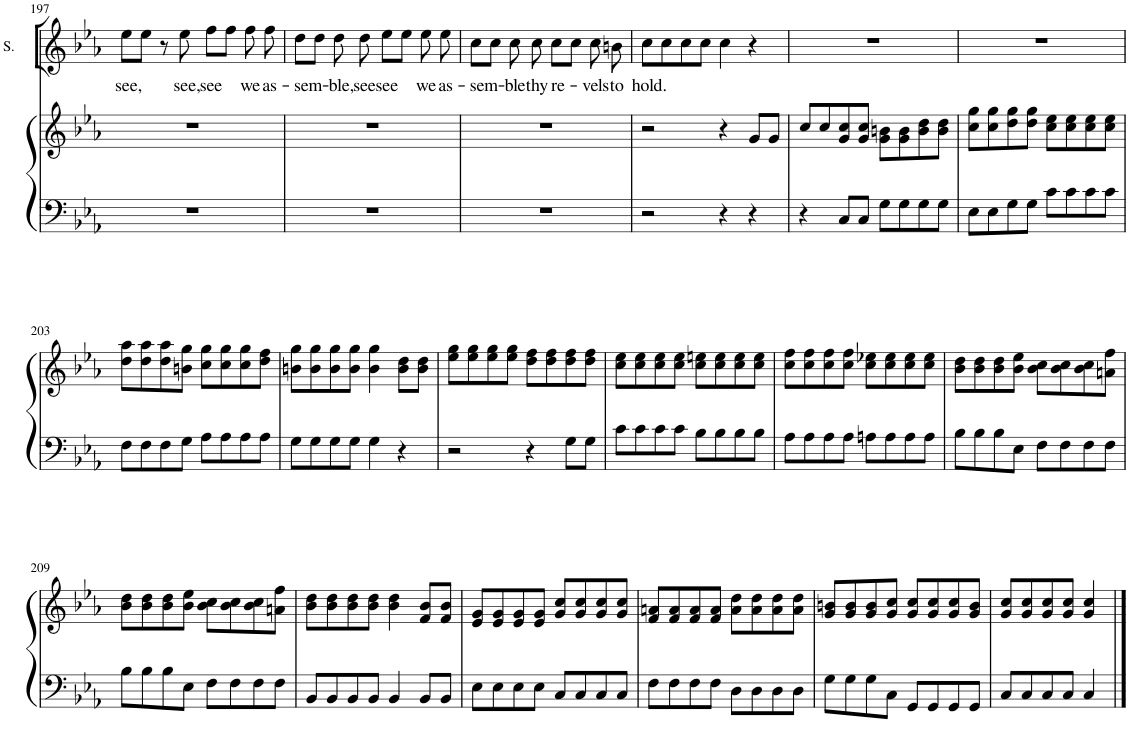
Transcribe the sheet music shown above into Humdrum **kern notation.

**kern	**kern	**kern	**text
*part2	*part2	*part1	*part1
*staff3	*staff2	*staff1	*staff1
*I"Violoncellos	*	*I"Soprano	*
*	*	*I'S.	*
!!LO:PB:g=z
*clefF4	*clefG2	*clefG2	*
*k[b-e-a-]	*k[b-e-a-]	*k[b-e-a-]	*
*M4/4	*M4/4	*M4/4	*
*met(c)	*met(c)	*met(c)	*
=197	=197	=197	=197
!	!	!	!LO:LY:b
1r	1r	8ee-\L	see,
.	.	8ee-\J	.
.	.	8r	.
!	!	!	!LO:LY:b
.	.	8ee-\	see,
!	!	!	!LO:LY:b
.	.	8ff\L	see
.	.	8ff\J	.
!	!	!	!LO:LY:b
.	.	8ff\	we
!	!	!	!LO:LY:b
.	.	8ff\	as-
=198	=198	=198	=198
!	!	!	!LO:LY:b
1r	1r	8dd\L	-sem-
.	.	8dd\J	.
!	!	!	!LO:LY:b
.	.	8dd\	-ble,
!	!	!	!LO:LY:b
.	.	8dd\	see
!	!	!	!LO:LY:b
.	.	8ee-\L	see
.	.	8ee-\J	.
!	!	!	!LO:LY:b
.	.	8ee-\	we
!	!	!	!LO:LY:b
.	.	8ee-\	as-
=199	=199	=199	=199
!	!	!	!LO:LY:b
1r	1r	8cc\L	-sem-
.	.	8cc\J	.
!	!	!	!LO:LY:b
.	.	8cc\	-ble
!	!	!	!LO:LY:b
.	.	8cc\	thy
!	!	!	!LO:LY:b
.	.	8cc\L	re-
.	.	8cc\J	.
!	!	!	!LO:LY:b
.	.	8cc\	-vels
!	!	!	!LO:LY:b
.	.	8bn\	to
=200	=200	=200	=200
!	!	!	!LO:LY:b
2r	2r	8cc\L	hold.
.	.	8cc\	.
.	.	8cc\	.
.	.	8cc\J	.
4r	4r	4cc\	.
4r	8g/L	4r	.
.	8g/J	.	.
=201	=201	=201	=201
4r	8cc/L	1r	.
.	8cc/	.	.
8C/L	8g/ 8cc/	.	.
8C/J	8g/ 8cc/J	.	.
8G\L	8g\ 8bn\L	.	.
8G\	8g\ 8b\	.	.
8G\	8b\ 8dd\	.	.
8G\J	8b\ 8dd\J	.	.
=202	=202	=202	=202
8E-\L	8cc\ 8gg\L	1r	.
8E-\	8cc\ 8gg\	.	.
8G\	8dd\ 8gg\	.	.
8G\J	8dd\ 8gg\J	.	.
8c\L	8cc\ 8ee-\L	.	.
8c\	8cc\ 8ee-\	.	.
8c\	8cc\ 8ee-\	.	.
8c\J	8cc\ 8ee-\J	.	.
!!LO:LB:g=z
=203	=203	=203	=203
8F\L	8dd\ 8aa-\L	1r	.
8F\	8dd\ 8aa-\	.	.
8F\	8dd\ 8aa-\	.	.
8G\J	8bn\ 8gg\J	.	.
8A-\L	8cc\ 8gg\L	.	.
8A-\	8cc\ 8gg\	.	.
8A-\	8cc\ 8gg\	.	.
8A-\J	8dd\ 8ff\J	.	.
=204	=204	=204	=204
8G\L	8bn\ 8gg\L	1r	.
8G\	8b\ 8gg\	.	.
8G\	8b\ 8gg\	.	.
8G\J	8b\ 8gg\J	.	.
4G\	4b\ 4gg\	.	.
4r	8b\ 8dd\L	.	.
.	8b\ 8dd\J	.	.
=205	=205	=205	=205
2r	8ee-\ 8gg\L	1r	.
.	8ee-\ 8gg\	.	.
.	8ee-\ 8gg\	.	.
.	8ee-\ 8gg\J	.	.
4r	8dd\ 8ff\L	.	.
.	8dd\ 8ff\	.	.
8G\L	8dd\ 8ff\	.	.
8G\J	8dd\ 8ff\J	.	.
=206	=206	=206	=206
8c\L	8cc\ 8ee-\L	1r	.
8c\	8cc\ 8ee-\	.	.
8c\	8cc\ 8ee-\	.	.
8c\J	8cc\ 8ee-\J	.	.
8B-\L	8cc\ 8een\L	.	.
8B-\	8cc\ 8ee\	.	.
8B-\	8cc\ 8ee\	.	.
8B-\J	8cc\ 8ee\J	.	.
=207	=207	=207	=207
8A-\L	8cc\ 8ff\L	1r	.
8A-\	8cc\ 8ff\	.	.
8A-\	8cc\ 8ff\	.	.
8A-\J	8cc\ 8ff\J	.	.
8An\L	8cc\ 8ee-X\L	.	.
8A\	8cc\ 8ee-\	.	.
8A\	8cc\ 8ee-\	.	.
8A\J	8cc\ 8ee-\J	.	.
=208	=208	=208	=208
8B-\L	8b-\ 8dd\L	1r	.
8B-\	8b-\ 8dd\	.	.
8B-\	8b-\ 8dd\	.	.
8E-\J	8b-\ 8ee-\J	.	.
8F\L	8b-\ 8cc\L	.	.
8F\	8b-\ 8cc\	.	.
8F\	8b-\ 8cc\	.	.
8F\J	8an\ 8ff\J	.	.
!!LO:LB:g=z
=209	=209	=209	=209
8B-\L	8b-\ 8dd\L	1r	.
8B-\	8b-\ 8dd\	.	.
8B-\	8b-\ 8dd\	.	.
8E-\J	8b-\ 8ee-\J	.	.
8F\L	8b-\ 8cc\L	.	.
8F\	8b-\ 8cc\	.	.
8F\	8b-\ 8cc\	.	.
8F\J	8an\ 8ff\J	.	.
=210	=210	=210	=210
8BB-/L	8b-\ 8dd\L	1r	.
8BB-/	8b-\ 8dd\	.	.
8BB-/	8b-\ 8dd\	.	.
8BB-/J	8b-\ 8dd\J	.	.
4BB-/	4b-\ 4dd\	.	.
8BB-/L	8f/ 8b-/L	.	.
8BB-/J	8f/ 8b-/J	.	.
=211	=211	=211	=211
8E-\L	8e-/ 8g/L	1r	.
8E-\	8e-/ 8g/	.	.
8E-\	8e-/ 8g/	.	.
8E-\J	8e-/ 8g/J	.	.
8C/L	8g/ 8cc/L	.	.
8C/	8g/ 8cc/	.	.
8C/	8g/ 8cc/	.	.
8C/J	8g/ 8cc/J	.	.
=212	=212	=212	=212
8F\L	8f/ 8an/L	1r	.
8F\	8f/ 8a/	.	.
8F\	8f/ 8a/	.	.
8F\J	8f/ 8a/J	.	.
8D\L	8a\ 8dd\L	.	.
8D\	8a\ 8dd\	.	.
8D\	8a\ 8dd\	.	.
8D\J	8a\ 8dd\J	.	.
=213	=213	=213	=213
8G\L	8g/ 8bn/L	1r	.
8G\	8g/ 8b/	.	.
8G\	8g/ 8b/	.	.
8C\J	8g/ 8cc/J	.	.
8GG/L	8g/ 8cc/L	.	.
8GG/	8g/ 8cc/	.	.
8GG/	8g/ 8cc/	.	.
8GG/J	8g/ 8b/J	.	.
=214	=214	=214	=214
8C/L	8g/ 8cc/L	1r	.
8C/	8g/ 8cc/	.	.
8C/	8g/ 8cc/	.	.
8C/J	8g/ 8cc/J	.	.
4C/	4g/ 4cc/	.	.
4ryy	4ryy	.	.
==	==	==	==
*-	*-	*-	*-
